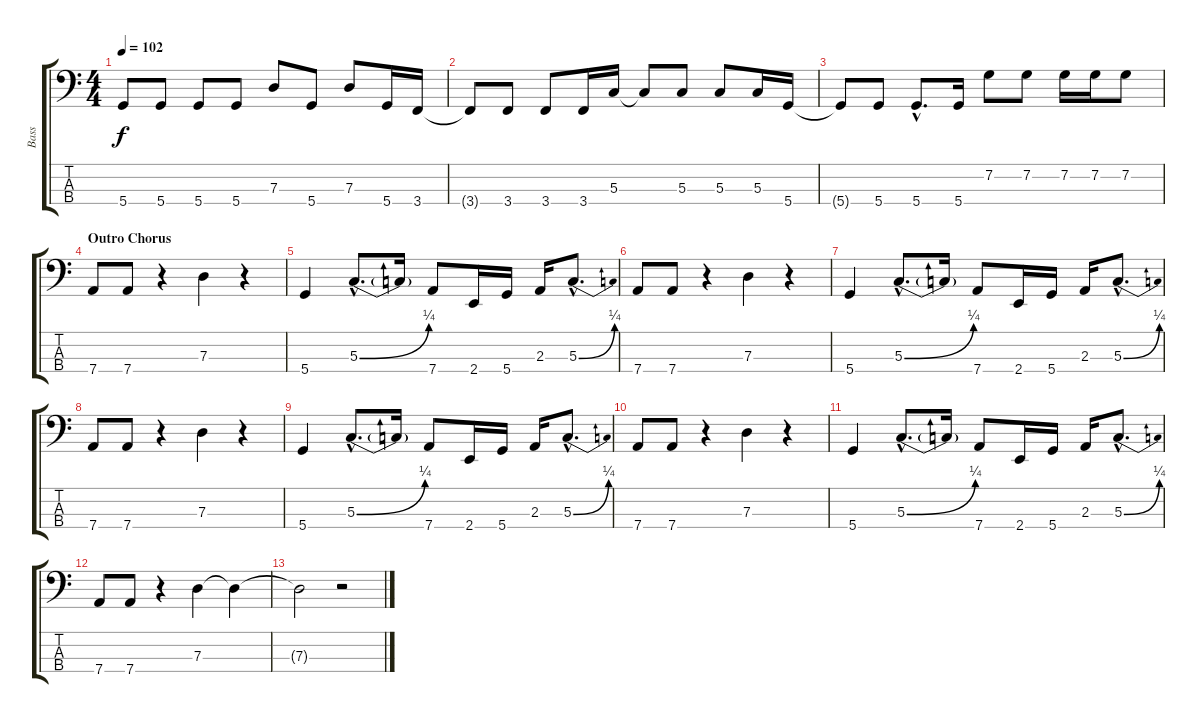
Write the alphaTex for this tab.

\track ("Bass" "Bass") {instrument electricbassfinger}
\staff {score tabs}
\tuning (F2 C2 G1 D1) {hide}
\ts (4 4)
\tempo 102
\clef f4
\ks c
5.4{t}.8{dy f} 5.4.8 5.4.8 5.4.8 7.3.8 5.4.8 7.3.8 5.4.16 3.4.16 |
3.4{t}.8 3.4.8 3.4.8 3.4.16 5.3.16 5.3{t}.8 5.3.8 5.3.8 5.3.16 5.4.16 |
5.4{t}.8 5.4.8 5.4{hac}.8{d} 5.4.16 7.2.8 7.2.8 7.2.16 7.2.16 7.2.8 |
\section ("" "Outro Chorus")
7.4.8 7.4.8 r.4 7.3.4 r.4 |
5.4.4 5.3{be (bend 0 0 60 1) hac}.8{d} 5.3{t}.16 7.4.8 2.4.16 5.4.16 2.3.16 5.3{be (bend 0 0 60 1) hac}.8{d} |
7.4.8 7.4.8 r.4 7.3.4 r.4 |
5.4.4 5.3{be (bend 0 0 60 1) hac}.8{d} 5.3{t}.16 7.4.8 2.4.16 5.4.16 2.3.16 5.3{be (bend 0 0 60 1) hac}.8{d} |
7.4.8 7.4.8 r.4 7.3.4 r.4 |
5.4.4 5.3{be (bend 0 0 60 1) hac}.8{d} 5.3{t}.16 7.4.8 2.4.16 5.4.16 2.3.16 5.3{be (bend 0 0 60 1) hac}.8{d} |
7.4.8 7.4.8 r.4 7.3.4 r.4 |
5.4.4 5.3{be (bend 0 0 60 1) hac}.8{d} 5.3{t}.16 7.4.8 2.4.16 5.4.16 2.3.16 5.3{be (bend 0 0 60 1) hac}.8{d} |
7.4.8 7.4.8 r.4 7.3.4 7.3{t}.4 |
7.3{t}.2 r.2
